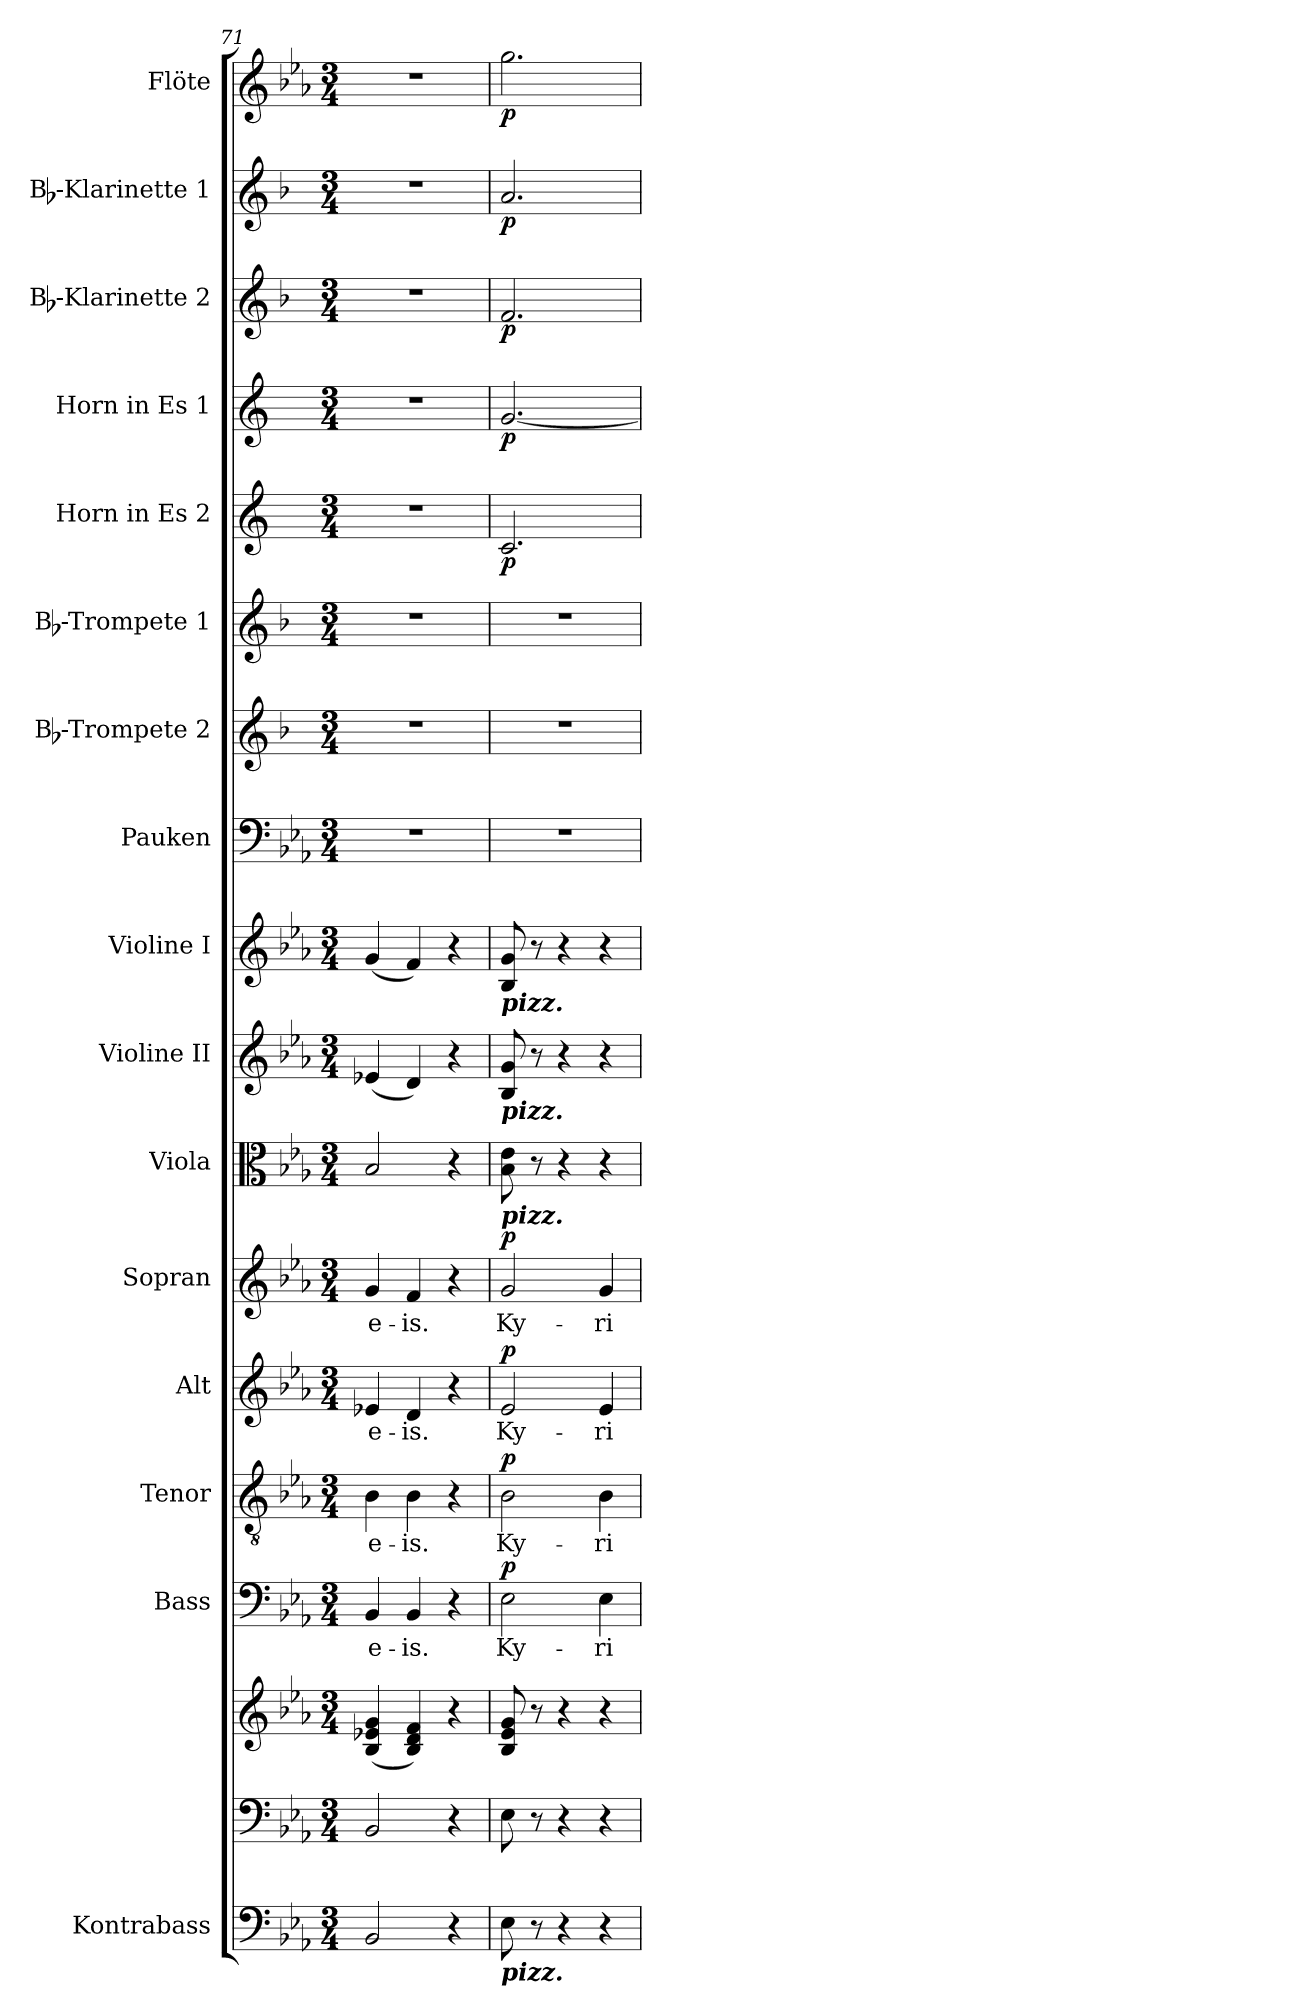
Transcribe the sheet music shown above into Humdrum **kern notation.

**kern	**kern	**kern	**kern	**text	**dynam	**kern	**text	**dynam	**kern	**text	**dynam	**kern	**text	**dynam	**kern	**kern	**kern	**kern	**kern	**kern	**kern	**dynam	**kern	**dynam	**kern	**dynam	**kern	**dynam	**kern	**dynam
*part17	*part16	*part16	*part15	*part15	*part15	*part14	*part14	*part14	*part13	*part13	*part13	*part12	*part12	*part12	*part11	*part10	*part9	*part8	*part7	*part6	*part5	*part5	*part4	*part4	*part3	*part3	*part2	*part2	*part1	*part1
*staff18	*staff17	*staff16	*staff15	*staff15	*staff15	*staff14	*staff14	*staff14	*staff13	*staff13	*staff13	*staff12	*staff12	*staff12	*staff11	*staff10	*staff9	*staff8	*staff7	*staff6	*staff5	*staff5	*staff4	*staff4	*staff3	*staff3	*staff2	*staff2	*staff1	*staff1
*I"Kontrabass	*	*	*I"Bass	*	*	*I"Tenor	*	*	*I"Alt	*	*	*I"Sopran	*	*	*I"Viola	*I"Violine II	*I"Violine I	*I"Pauken	*I"Bb-Trompete 2	*I"Bb-Trompete 1	*I"Horn in Es 2	*	*I"Horn in Es 1	*	*I"Bb-Klarinette 2	*	*I"Bb-Klarinette 1	*	*I"Flöte	*
*I'Kb.	*	*	*I'B.	*	*	*I'T.	*	*	*I'A.	*	*	*I'S.	*	*	*I'Vla.	*I'Vl. II	*I'Vl. I	*I'Pk.	*I'Bb Trp. 2	*I'Bb Trp. 1	*	*	*	*	*I'Bb Kl. 2	*	*I'Bb Kl. 1	*	*I'Fl.	*
*clefF4	*clefF4	*clefG2	*clefF4	*	*	*clefGv2	*	*	*clefG2	*	*	*clefG2	*	*	*clefC3	*clefG2	*clefG2	*clefF4	*clefG2	*clefG2	*clefG2	*	*clefG2	*	*clefG2	*	*clefG2	*	*clefG2	*
*ITrd7c12	*	*	*	*	*	*	*	*	*	*	*	*	*	*	*	*	*	*	*ITrd1c2	*ITrd1c2	*ITrd5c9	*	*ITrd5c9	*	*ITrd1c2	*	*ITrd1c2	*	*	*
*k[b-e-a-]	*k[b-e-a-]	*k[b-e-a-]	*k[b-e-a-]	*	*	*k[b-e-a-]	*	*	*k[b-e-a-]	*	*	*k[b-e-a-]	*	*	*k[b-e-a-]	*k[b-e-a-]	*k[b-e-a-]	*k[b-e-a-]	*k[b-e-a-]	*k[b-e-a-]	*k[b-e-a-]	*	*k[b-e-a-]	*	*k[b-e-a-]	*	*k[b-e-a-]	*	*k[b-e-a-]	*
*E-:	*E-:	*E-:	*E-:	*	*	*E-:	*	*	*E-:	*	*	*E-:	*	*	*E-:	*E-:	*E-:	*E-:	*E-:	*E-:	*E-:	*	*E-:	*	*E-:	*	*E-:	*	*E-:	*
*M3/4	*M3/4	*M3/4	*M3/4	*	*	*M3/4	*	*	*M3/4	*	*	*M3/4	*	*	*M3/4	*M3/4	*M3/4	*M3/4	*M3/4	*M3/4	*M3/4	*	*M3/4	*	*M3/4	*	*M3/4	*	*M3/4	*
=71	=71	=71	=71	=71	=71	=71	=71	=71	=71	=71	=71	=71	=71	=71	=71	=71	=71	=71	=71	=71	=71	=71	=71	=71	=71	=71	=71	=71	=71	=71
!	!	!	!	!LO:LY:b	!	!	!LO:LY:b	!	!	!LO:LY:b	!	!	!LO:LY:b	!	!	!	!	!	!	!	!	!	!	!	!	!	!	!	!	!
2BBB-/	2BB-/	(4B-/ 4e-X/ 4g/	4BB-/	e-	.	4B-\	e-	.	4e-X/	e-	.	4g/	e-	.	2B-/	(<4e-X/	(<4g/	2.r	2.r	2.r	2.r	.	2.r	.	2.r	.	2.r	.	2.r	.
!	!	!	!	!LO:LY:b	!	!	!LO:LY:b	!	!	!LO:LY:b	!	!	!LO:LY:b	!	!	!	!	!	!	!	!	!	!	!	!	!	!	!	!	!
.	.	4B-/ 4d/ 4f/)	4BB-/	-is.	.	4B-\	-is.	.	4d/	-is.	.	4f/	-is.	.	.	4d/)	4f/)	.	.	.	.	.	.	.	.	.	.	.	.	.
4r	4r	4r	4r	.	.	4r	.	.	4r	.	.	4r	.	.	4r	4r	4r	.	.	.	.	.	.	.	.	.	.	.	.	.
=72	=72	=72	=72	=72	=72	=72	=72	=72	=72	=72	=72	=72	=72	=72	=72	=72	=72	=72	=72	=72	=72	=72	=72	=72	=72	=72	=72	=72	=72	=72
!	!	!	!	!	!	!	!	!	!	!	!	!	!	!	!	!	!LO:TX:b:Bi:t=pizz.	!	!	!	!	!	!	!	!	!	!	!	!	!
!	!	!	!	!	!	!	!	!	!	!	!	!	!	!	!	!LO:TX:b:Bi:t=pizz.	!	!	!	!	!	!	!	!	!	!	!	!	!	!
!	!	!	!	!	!	!	!	!	!	!	!	!	!	!	!LO:TX:b:Bi:t=pizz.	!	!	!	!	!	!	!	!	!	!	!	!	!	!	!
!LO:TX:b:Bi:t=pizz.	!	!	!	!	!	!	!	!	!	!	!	!	!	!	!	!	!	!	!	!	!	!	!	!	!	!	!	!	!	!
!	!	!	!	!LO:LY:b	!LO:DY:a	!	!LO:LY:b	!LO:DY:a	!	!LO:LY:b	!LO:DY:a	!	!LO:LY:b	!LO:DY:a	!	!	!	!	!	!	!	!LO:DY:b	!	!LO:DY:b	!	!LO:DY:b	!	!LO:DY:b	!	!LO:DY:b
8EE-\	8E-\	8B-/ 8e-/ 8g/	2E-\	Ky-	p	2B-\	Ky-	p	2e-/	Ky-	p	2g/	Ky-	p	8B-\ 8e-\	8B-/ 8g/	8B-/ 8g/	2.r	2.r	2.r	2.E-/	p	[2.B-/	p	2.e-/	p	2.g/	p	2.gg\	p
8r	8r	8r	.	.	.	.	.	.	.	.	.	.	.	.	8r	8r	8r	.	.	.	.	.	.	.	.	.	.	.	.	.
4r	4r	4r	.	.	.	.	.	.	.	.	.	.	.	.	4r	4r	4r	.	.	.	.	.	.	.	.	.	.	.	.	.
!	!	!	!	!LO:LY:b	!	!	!LO:LY:b	!	!	!LO:LY:b	!	!	!LO:LY:b	!	!	!	!	!	!	!	!	!	!	!	!	!	!	!	!	!
4r	4r	4r	4E-\	-ri-	.	4B-\	-ri-	.	4e-/	-ri-	.	4g/	-ri-	.	4r	4r	4r	.	.	.	.	.	.	.	.	.	.	.	.	.
=	=	=	=	=	=	=	=	=	=	=	=	=	=	=	=	=	=	=	=	=	=	=	=	=	=	=	=	=	=	=
*-	*-	*-	*-	*-	*-	*-	*-	*-	*-	*-	*-	*-	*-	*-	*-	*-	*-	*-	*-	*-	*-	*-	*-	*-	*-	*-	*-	*-	*-	*-
